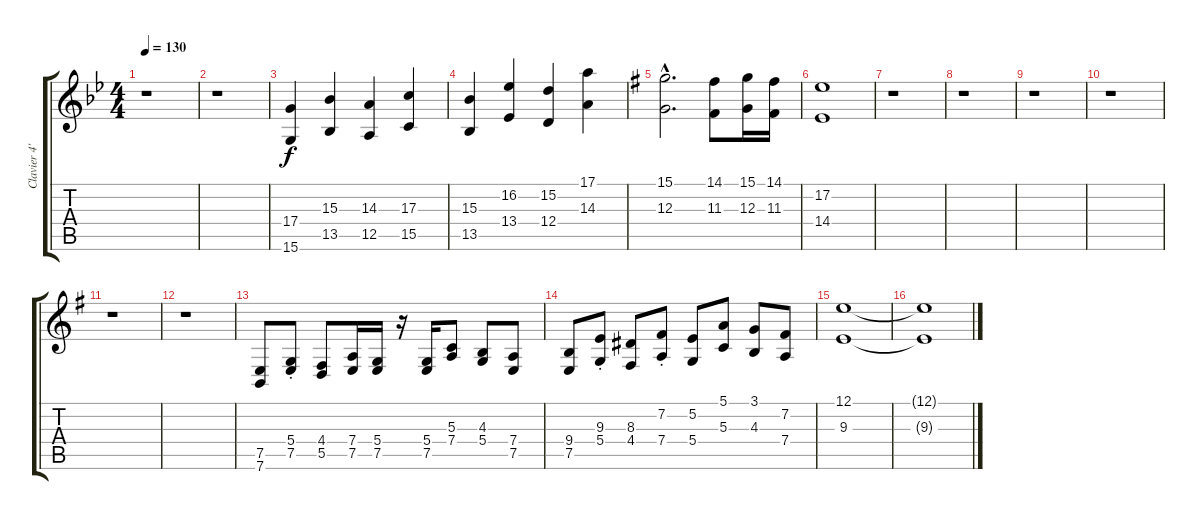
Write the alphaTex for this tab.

\track ("Clavier 4'" "Clavier 4'") {instrument stringensemble1}
\staff {score tabs}
\tuning (E4 B3 G3 D3 A2 E2) {hide}
\ts (4 4)
\tempo 130
\clef g2
\ks bb
r.1{dy f} |
r.1 |
(17.4 15.6).4 (15.3 13.5).4 (14.3 12.5).4 (17.3 15.5).4 |
(15.3 13.5).4 (16.2 13.4).4 (15.2 12.4).4 (17.1 14.3).4 |
\ks g
(15.1{hac} 12.3{hac}).2{d} (14.1 11.3).8 (15.1 12.3).16 (14.1 11.3).16 |
(17.2 14.4).1 |
r.1 |
r.1 |
r.1 |
r.1 |
r.1 |
r.1 |
(7.5 7.6).8 (5.4{st} 7.5{st}).8 (4.4 5.5).8 (7.4 7.5).16 (5.4 7.5).16 r.16 (5.4 7.5).16 (5.3 7.4).8 (4.3 5.4).8 (7.4 7.5).8 |
(9.4 7.5).8 (9.3{st} 5.4{st}).8 (8.3 4.4).8 (7.2{st} 7.4{st}).8 (5.2 5.4).8 (5.1 5.3).8 (3.1 4.3).8 (7.2 7.4).8 |
(12.1 9.3).1{volume 10} |
(12.1{t} 9.3{t}).1
